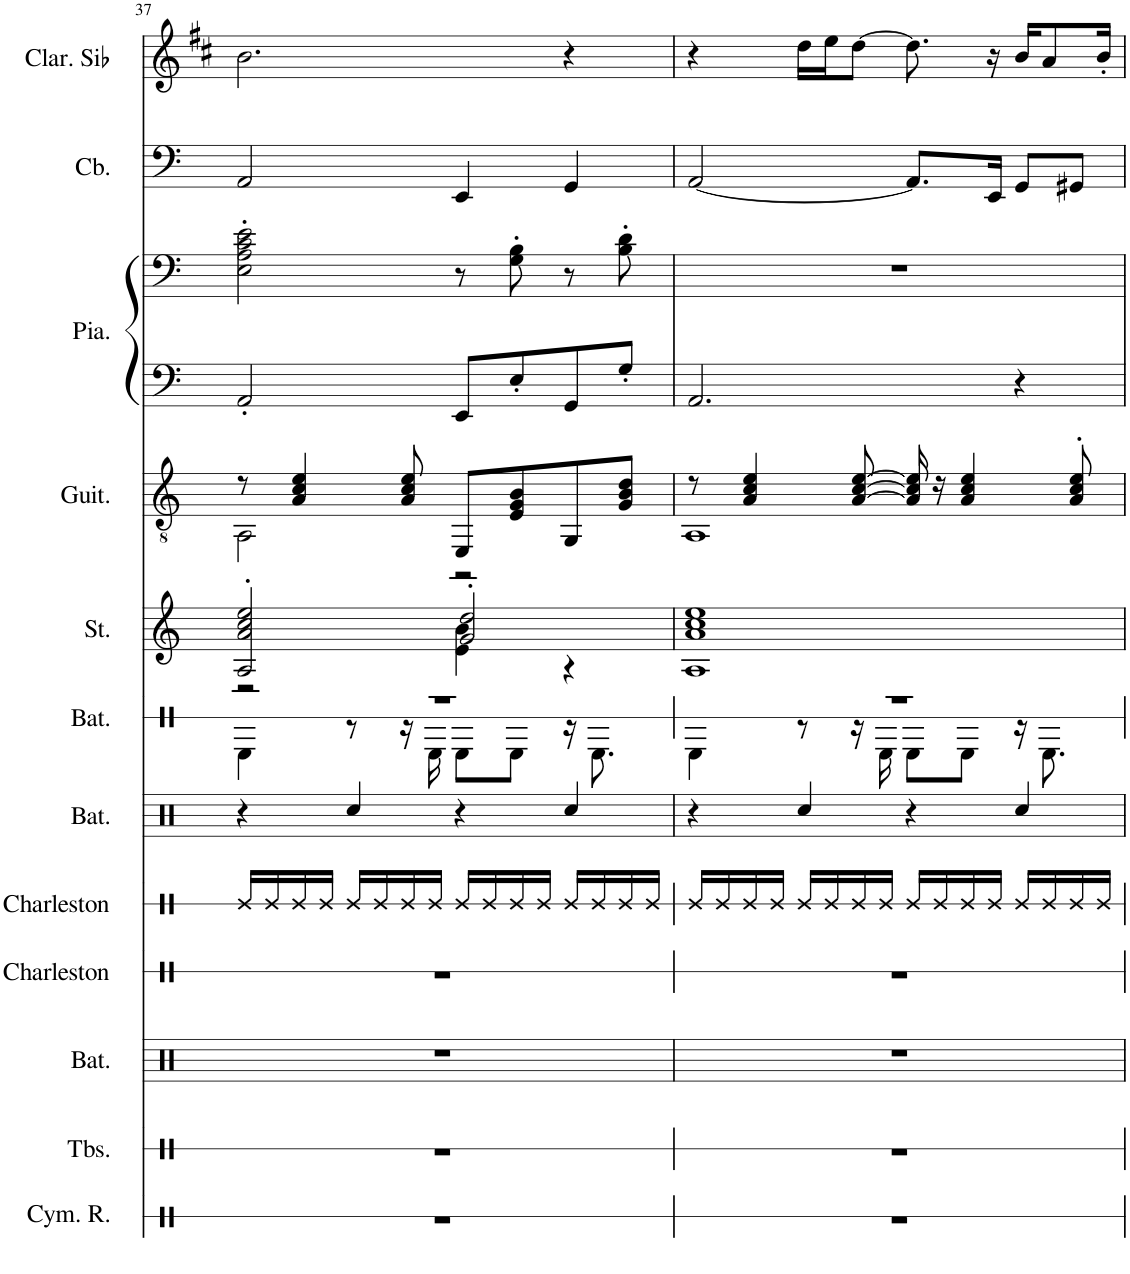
**kern	**kern	**kern	**kern	**kern	**kern	**kern	**kern	**kern	**kern	**kern	**kern	**kern
*part12	*part11	*part10	*part9	*part8	*part7	*part6	*part5	*part4	*part3	*part3	*part2	*part1
*staff13	*staff12	*staff11	*staff10	*staff9	*staff8	*staff7	*staff6	*staff5	*staff4	*staff3	*staff2	*staff1
*I"Cymbale ride	*I"Tablas	*I"Batterie	*I"Charleston	*I"Charleston	*I"Batterie	*I"Batterie	*I"Cordes, String Ensemble 2	*I"Guitare classique, Acoustic Guitar (nylon)	*I"Piano, Acoustic Grand Piano	*	*I"Contrebasse, Acoustic Bass	*I"Clarinette en Sib
*I'Cym. R.	*I'Tbs.	*I'Bat.	*I'Charleston	*I'Charleston	*I'Bat.	*I'Bat.	*I'St.	*I'Guit.	*I'Pia.	*	*I'Cb.	*I'Clar. Sib
!!LO:PB:g=z
*clefX	*clefX	*clefX	*clefX	*clefX	*clefX	*clefX	*clefG2	*clefGv2	*clefG2	*clefG2	*clefF4	*clefG2
*	*	*	*	*	*	*	*	*	*	*	*Trd7c12	*Trd1c2
*k[]	*k[]	*k[]	*k[]	*k[]	*k[]	*k[]	*k[]	*k[]	*k[]	*k[]	*k[]	*k[f#c#]
*M4/4	*M4/4	*M4/4	*M4/4	*M4/4	*M4/4	*M4/4	*M4/4	*M4/4	*M4/4	*M4/4	*M4/4	*M4/4
=37	=37	=37	=37	=37	=37	=37	=37	=37	=37	=37	=37	=37
*	*	*	*	*	*	*^	*^	*^	*	*	*	*
1r	1r	1r	1r	16Re/LL	4r	1r	4RE\	2A/' 2a/' 2cc/' 2ee/'	2r	8r	2AA\	2AA'/	2E\' 2A\' 2c\' 2e\'	2AA/	2.b\
.	.	.	.	16Re/	.	.	.	.	.	.	.	.	.	.	.
.	.	.	.	16Re/	.	.	.	.	.	4A/ 4c/ 4e/	.	.	.	.	.
.	.	.	.	16Re/JJ	.	.	.	.	.	.	.	.	.	.	.
.	.	.	.	16Re/LL	4Rcc/	.	8r	.	.	.	.	.	.	.	.
.	.	.	.	16Re/	.	.	.	.	.	.	.	.	.	.	.
.	.	.	.	16Re/	.	.	16r	.	.	8A/ 8c/ 8e/	.	.	.	.	.
.	.	.	.	16Re/JJ	.	.	16RE\	.	.	.	.	.	.	.	.
.	.	.	.	16Re/LL	4r	.	8RE\L	2g/' 2dd/'	4e\ 4b\	8EE/L	2r	8EE/L	8r	4EE/	.
.	.	.	.	16Re/	.	.	.	.	.	.	.	.	.	.	.
.	.	.	.	16Re/	.	.	8RE\J	.	.	8E/ 8G/ 8B/	.	8E'/	8G\' 8B\'	.	.
.	.	.	.	16Re/JJ	.	.	.	.	.	.	.	.	.	.	.
.	.	.	.	16Re/LL	4Rcc/	.	16r	.	4r	8GG/	.	8GG/	8r	4GG/	4r
.	.	.	.	16Re/	.	.	8.RE\	.	.	.	.	.	.	.	.
.	.	.	.	16Re/	.	.	.	.	.	8G/ 8B/ 8d/J	.	8G'/J	8B\' 8d\'	.	.
.	.	.	.	16Re/JJ	.	.	.	.	.	.	.	.	.	.	.
*	*	*	*	*	*	*	*	*v	*v	*	*	*	*	*	*
=38	=38	=38	=38	=38	=38	=38	=38	=38	=38	=38	=38	=38	=38	=38
1r	1r	1r	1r	16Re/LL	4r	1r	4RE\	1A 1a 1cc 1ee	8r	1AA	2.AA/	1r	[2AA/	4r
.	.	.	.	16Re/	.	.	.	.	.	.	.	.	.	.
.	.	.	.	16Re/	.	.	.	.	4A/ 4c/ 4e/	.	.	.	.	.
.	.	.	.	16Re/JJ	.	.	.	.	.	.	.	.	.	.
.	.	.	.	16Re/LL	4Rcc/	.	8r	.	.	.	.	.	.	16dd\LL
.	.	.	.	16Re/	.	.	.	.	.	.	.	.	.	16ee\J
.	.	.	.	16Re/	.	.	16r	.	[8A/ [8c/ [8e/	.	.	.	.	[8dd\J
.	.	.	.	16Re/JJ	.	.	16RE\	.	.	.	.	.	.	.
.	.	.	.	16Re/LL	4r	.	8RE\L	.	16A/] 16c/] 16e/]	.	.	.	8.AA/L]	8.dd\]
.	.	.	.	16Re/	.	.	.	.	16r	.	.	.	.	.
.	.	.	.	16Re/	.	.	8RE\J	.	4A/ 4c/ 4e/	.	.	.	.	.
.	.	.	.	16Re/JJ	.	.	.	.	.	.	.	.	16EE/Jk	16r
.	.	.	.	16Re/LL	4Rcc/	.	16r	.	.	.	4r	.	8GG/L	16b/KL
.	.	.	.	16Re/	.	.	8.RE\	.	.	.	.	.	.	8a/
.	.	.	.	16Re/	.	.	.	.	8A/' 8c/' 8e/'	.	.	.	8GG#X/J	.
.	.	.	.	16Re/JJ	.	.	.	.	.	.	.	.	.	16b'/Jk
*	*	*	*	*	*	*v	*v	*	*v	*v	*	*	*	*
=	=	=	=	=	=	=	=	=	=	=	=	=
*-	*-	*-	*-	*-	*-	*-	*-	*-	*-	*-	*-	*-
